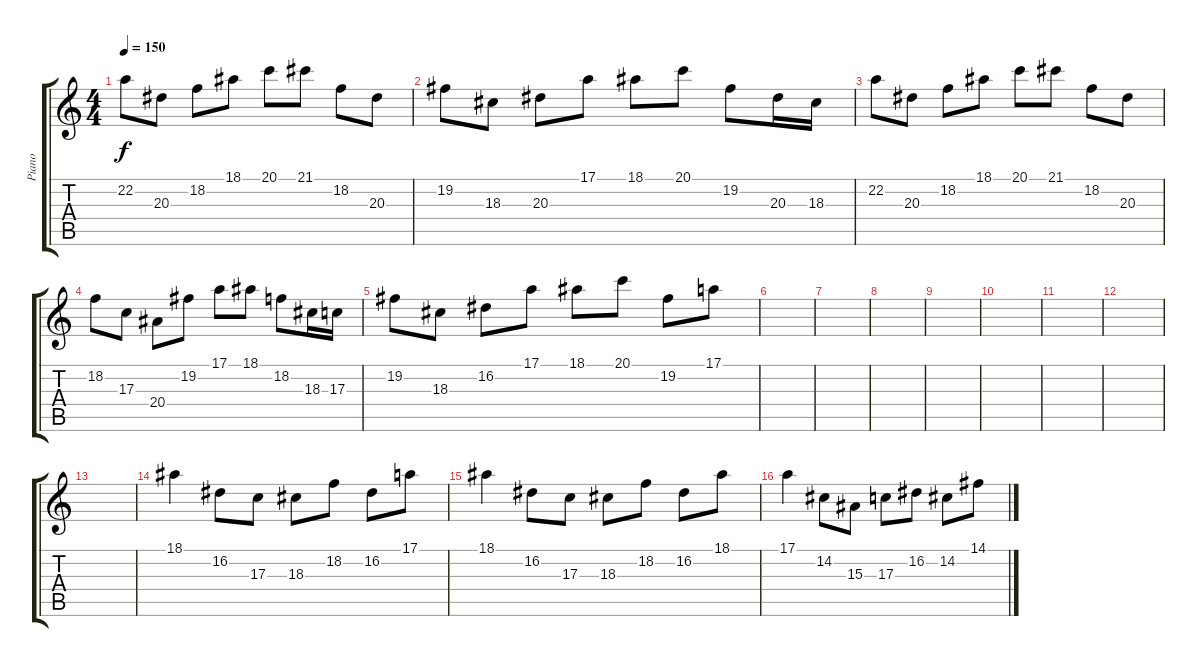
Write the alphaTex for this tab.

\track ("Piano" "Piano") {instrument acousticgrandpiano}
\staff {score tabs}
\tuning (E4 B3 G3 D3 A2 E2) {hide}
\ts (4 4)
\tempo 150
\clef g2
\ks c
22.2.8{dy f} 20.3.8 18.2.8 18.1.8 20.1.8 21.1.8 18.2.8 20.3.8 |
19.2.8 18.3.8 20.3.8 17.1.8 18.1.8 20.1.8 19.2.8 20.3.16 18.3.16 |
22.2.8 20.3.8 18.2.8 18.1.8 20.1.8 21.1.8 18.2.8 20.3.8 |
18.2.8 17.3.8 20.4.8 19.2.8 17.1.8 18.1.8 18.2.8 18.3.16 17.3.16 |
19.2.8 18.3.8 16.2.8 17.1.8 18.1.8 20.1.8 19.2.8 17.1.8 |
|
|
|
|
|
|
|
|
18.1.4 16.2.8 17.3.8 18.3.8 18.2.8 16.2.8 17.1.8 |
18.1.4 16.2.8 17.3.8 18.3.8 18.2.8 16.2.8 18.1.8 |
17.1.4 14.2.8 15.3.8 17.3.8 16.2.8 14.2.8 14.1.8
